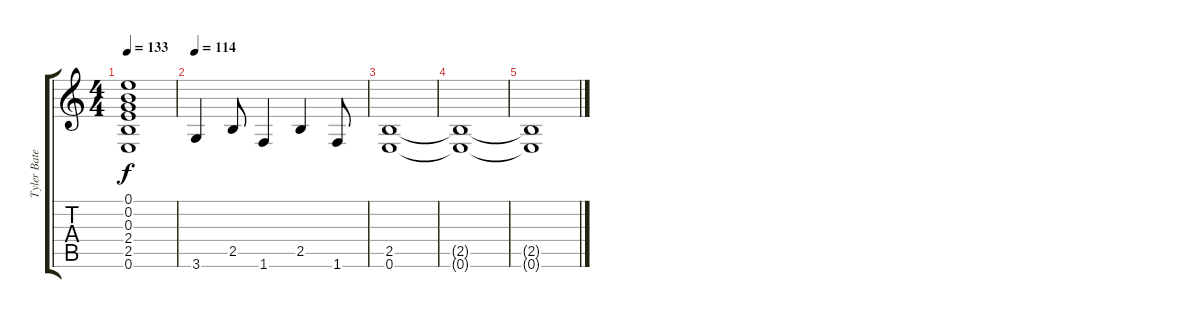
\track ("Tyler Bates" "Tyler Bate") {instrument distortionguitar}
\staff {score tabs}
\tuning (E4 B3 G3 D3 A2 E2) {hide}
\ts (4 4)
\tempo 133
\clef g2
\ks c
(0.1{t} 0.2{t} 0.3{t} 2.4{t} 2.5{t} 0.6{t}).1{dy f} |
\tempo 114
3.6.4 2.5.8 1.6.4 2.5.4 1.6.8 |
(2.5 0.6).1{volume 0} |
(2.5{t} 0.6{t}).1 |
(2.5{t} 0.6{t}).1
